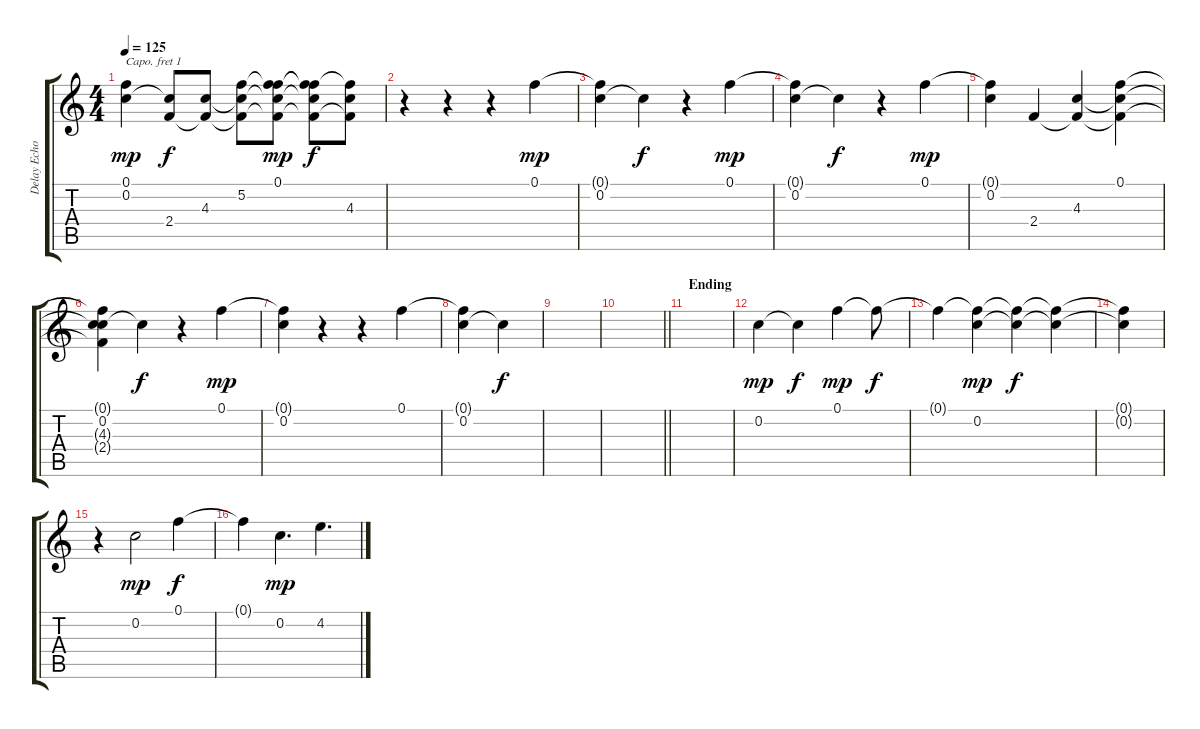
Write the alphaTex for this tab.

\track ("Delay Echo" "Delay Echo") {instrument acousticguitarsteel}
\staff {score tabs}
\capo 1
\tuning (E4 B3 G3 D3 A2 E2) {hide}
\ts (4 4)
\tempo 125
\clef g2
\ks c
(0.1{t} 0.2).4{dy mp} (0.2{t} 2.4).8{dy f} (4.3 2.4{t}).8 (5.2 4.3{t} 2.4{t}).8 (0.1 5.2{t} 4.3{t} 2.4{t}).8{dy mp} (0.1{t} 5.2{t} 4.3{t} 2.4{t}).8{dy f} (5.2{t} 4.3 2.4{t}).8 |
r.4 r.4 r.4 0.1.4{dy mp} |
(0.1{t} 0.2).4 0.2{t}.4{dy f} r.4 0.1.4{dy mp} |
(0.1{t} 0.2).4 0.2{t}.4{dy f} r.4 0.1.4{dy mp} |
(0.1{t} 0.2).4 2.4.4 (4.3 2.4{t}).4 (0.1 4.3{t} 2.4{t}).4 |
(0.1{t} 0.2 4.3{t} 2.4{t}).4 0.2{t}.4{dy f} r.4 0.1.4{dy mp} |
(0.1{t} 0.2).4 r.4 r.4 0.1.4 |
(0.1{t} 0.2).4 0.2{t}.4{dy f} |
|
\barLineRight lightlight
|
\section ("" "Ending")
|
0.2.4{dy mp} 0.2{t}.4{dy f} 0.1.4{dy mp} 0.1{t}.8{dy f} |
0.1{t}.4 (0.1{t} 0.2).4{dy mp} (0.1{t} 0.2{t}).4{dy f} (0.1{t} 0.2{t}).4 |
(0.1{t} 0.2{t}).4 |
r.4 0.2.2{dy mp} 0.1.4{dy f} |
0.1{t}.4 0.2.4{d dy mp} 4.2.4{d}
